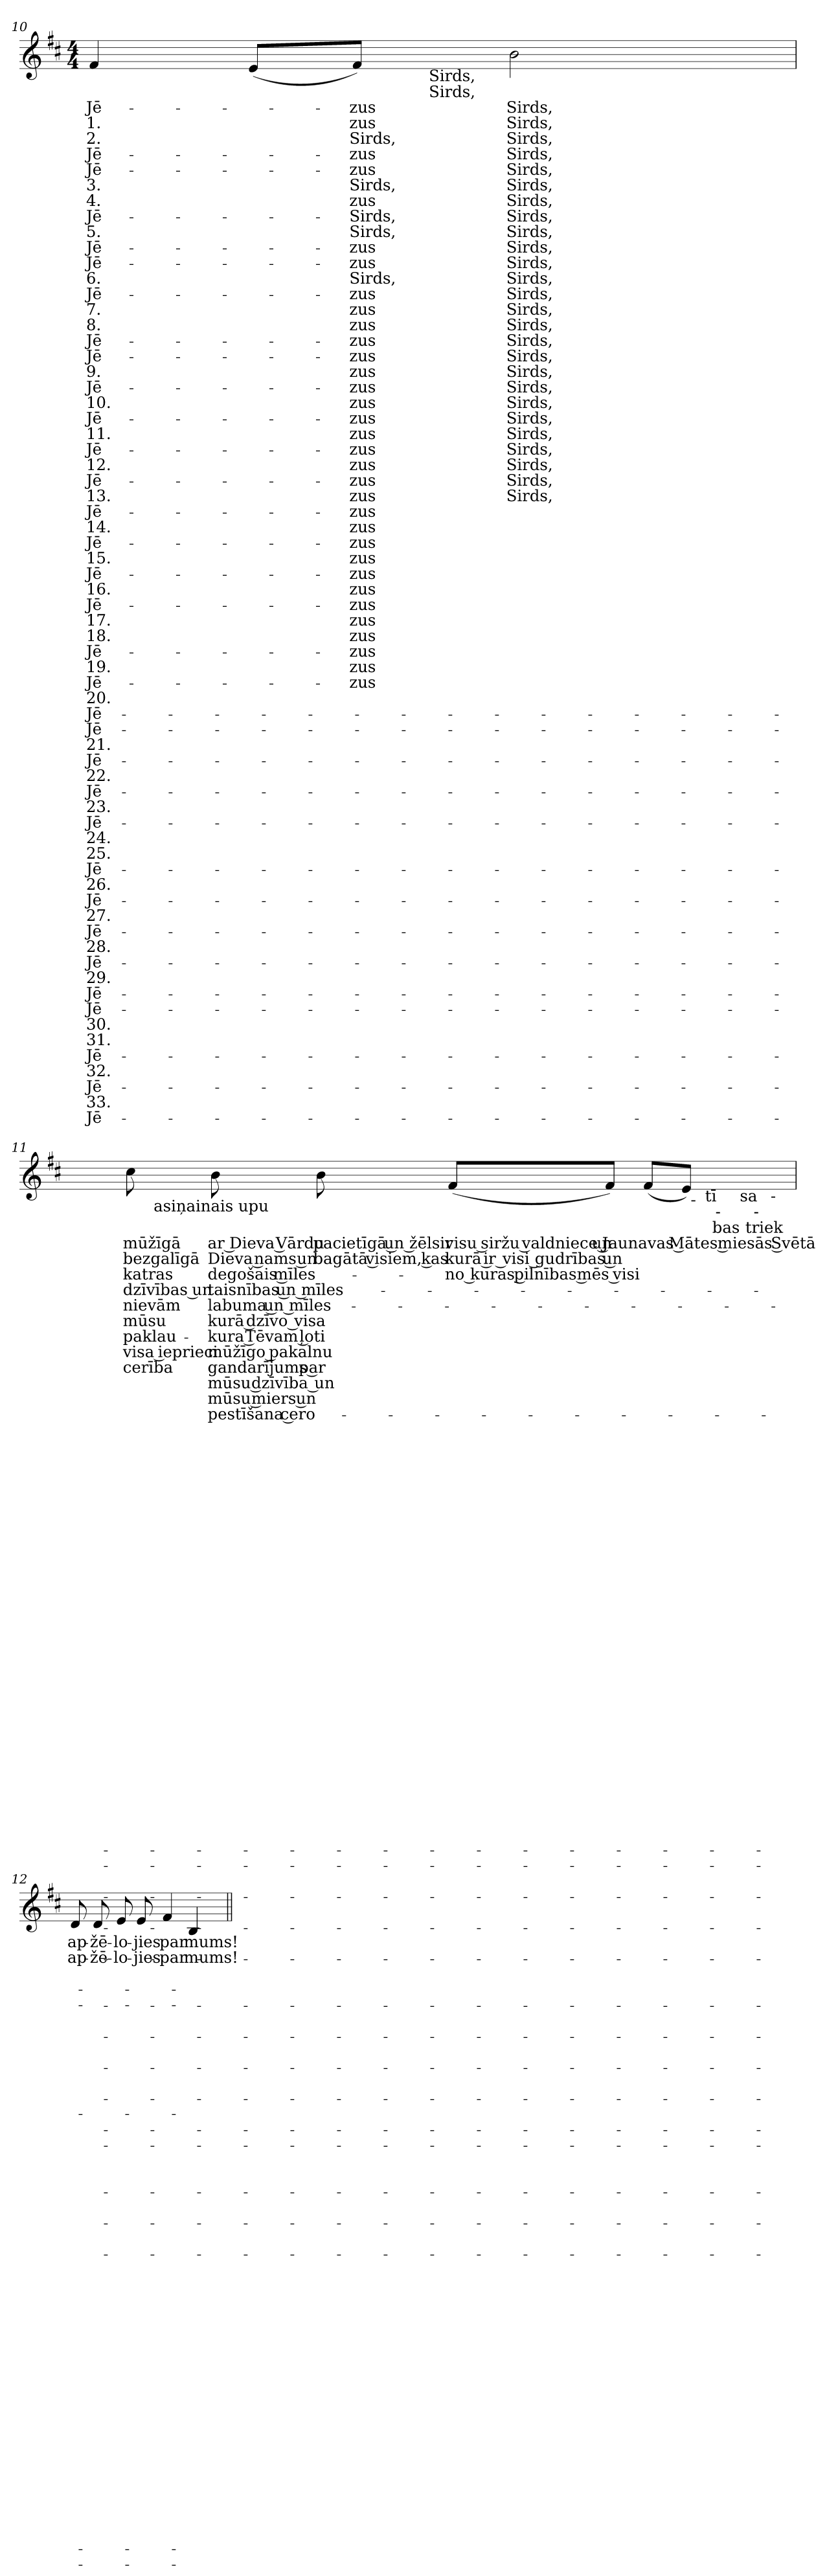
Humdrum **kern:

**kern	**text	**text	**text	**text	**text	**text	**text	**text	**text	**text	**text	**text	**text	**text	**text	**text	**text	**text	**text	**text	**text	**text	**text	**text	**text	**text	**text	**text	**text	**text	**text	**text	**text	**text	**text	**text	**text	**text	**text	**text	**text	**text	**text	**text	**text	**text	**text	**text	**text	**text	**text	**text	**text	**text	**text	**text	**text	**text	**text	**text	**text	**text	**text	**text	**text	**text
*part1	*part1	*part1	*part1	*part1	*part1	*part1	*part1	*part1	*part1	*part1	*part1	*part1	*part1	*part1	*part1	*part1	*part1	*part1	*part1	*part1	*part1	*part1	*part1	*part1	*part1	*part1	*part1	*part1	*part1	*part1	*part1	*part1	*part1	*part1	*part1	*part1	*part1	*part1	*part1	*part1	*part1	*part1	*part1	*part1	*part1	*part1	*part1	*part1	*part1	*part1	*part1	*part1	*part1	*part1	*part1	*part1	*part1	*part1	*part1	*part1	*part1	*part1	*part1	*part1	*part1	*part1
*staff1	*staff1	*staff1	*staff1	*staff1	*staff1	*staff1	*staff1	*staff1	*staff1	*staff1	*staff1	*staff1	*staff1	*staff1	*staff1	*staff1	*staff1	*staff1	*staff1	*staff1	*staff1	*staff1	*staff1	*staff1	*staff1	*staff1	*staff1	*staff1	*staff1	*staff1	*staff1	*staff1	*staff1	*staff1	*staff1	*staff1	*staff1	*staff1	*staff1	*staff1	*staff1	*staff1	*staff1	*staff1	*staff1	*staff1	*staff1	*staff1	*staff1	*staff1	*staff1	*staff1	*staff1	*staff1	*staff1	*staff1	*staff1	*staff1	*staff1	*staff1	*staff1	*staff1	*staff1	*staff1	*staff1	*staff1
!!LO:LB:g=z
*clefG2	*	*	*	*	*	*	*	*	*	*	*	*	*	*	*	*	*	*	*	*	*	*	*	*	*	*	*	*	*	*	*	*	*	*	*	*	*	*	*	*	*	*	*	*	*	*	*	*	*	*	*	*	*	*	*	*	*	*	*	*	*	*	*	*	*	*
*k[f#c#]	*	*	*	*	*	*	*	*	*	*	*	*	*	*	*	*	*	*	*	*	*	*	*	*	*	*	*	*	*	*	*	*	*	*	*	*	*	*	*	*	*	*	*	*	*	*	*	*	*	*	*	*	*	*	*	*	*	*	*	*	*	*	*	*	*	*
*D:	*	*	*	*	*	*	*	*	*	*	*	*	*	*	*	*	*	*	*	*	*	*	*	*	*	*	*	*	*	*	*	*	*	*	*	*	*	*	*	*	*	*	*	*	*	*	*	*	*	*	*	*	*	*	*	*	*	*	*	*	*	*	*	*	*	*
*M4/4	*	*	*	*	*	*	*	*	*	*	*	*	*	*	*	*	*	*	*	*	*	*	*	*	*	*	*	*	*	*	*	*	*	*	*	*	*	*	*	*	*	*	*	*	*	*	*	*	*	*	*	*	*	*	*	*	*	*	*	*	*	*	*	*	*	*
=10	=10	=10	=10	=10	=10	=10	=10	=10	=10	=10	=10	=10	=10	=10	=10	=10	=10	=10	=10	=10	=10	=10	=10	=10	=10	=10	=10	=10	=10	=10	=10	=10	=10	=10	=10	=10	=10	=10	=10	=10	=10	=10	=10	=10	=10	=10	=10	=10	=10	=10	=10	=10	=10	=10	=10	=10	=10	=10	=10	=10	=10	=10	=10	=10	=10	=10
!	!LO:LY:b:color=#000000	!LO:LY:b:color=#000000	!LO:LY:b:color=#000000	!LO:LY:b:color=#000000	!LO:LY:b:color=#000000	!LO:LY:b:color=#000000	!LO:LY:b:color=#000000	!LO:LY:b:color=#000000	!LO:LY:b:color=#000000	!LO:LY:b:color=#000000	!LO:LY:b:color=#000000	!LO:LY:b:color=#000000	!LO:LY:b:color=#000000	!LO:LY:b:color=#000000	!LO:LY:b:color=#000000	!LO:LY:b:color=#000000	!LO:LY:b:color=#000000	!LO:LY:b:color=#000000	!LO:LY:b:color=#000000	!LO:LY:b:color=#000000	!LO:LY:b:color=#000000	!LO:LY:b:color=#000000	!LO:LY:b:color=#000000	!LO:LY:b:color=#000000	!LO:LY:b:color=#000000	!LO:LY:b:color=#000000	!LO:LY:b:color=#000000	!LO:LY:b:color=#000000	!LO:LY:b:color=#000000	!LO:LY:b:color=#000000	!LO:LY:b:color=#000000	!LO:LY:b:color=#000000	!LO:LY:b:color=#000000	!LO:LY:b:color=#000000	!LO:LY:b:color=#000000	!LO:LY:b:color=#000000	!LO:LY:b:color=#000000	!LO:LY:b:color=#000000	!LO:LY:b:color=#000000	!LO:LY:b:color=#000000	!LO:LY:b:color=#000000	!LO:LY:b:color=#000000	!LO:LY:b:color=#000000	!LO:LY:b:color=#000000	!LO:LY:b:color=#000000	!LO:LY:b:color=#000000	!LO:LY:b:color=#000000	!LO:LY:b:color=#000000	!LO:LY:b:color=#000000	!LO:LY:b:color=#000000	!LO:LY:b:color=#000000	!LO:LY:b:color=#000000	!LO:LY:b:color=#000000	!LO:LY:b:color=#000000	!LO:LY:b:color=#000000	!LO:LY:b:color=#000000	!LO:LY:b:color=#000000	!LO:LY:b:color=#000000	!LO:LY:b:color=#000000	!LO:LY:b:color=#000000	!LO:LY:b:color=#000000	!LO:LY:b:color=#000000	!LO:LY:b:color=#000000	!LO:LY:b:color=#000000	!LO:LY:b:color=#000000	!LO:LY:b:color=#000000
*^	*	*	*	*	*	*	*	*	*	*	*	*	*	*	*	*	*	*	*	*	*	*	*	*	*	*	*	*	*	*	*	*	*	*	*	*	*	*	*	*	*	*	*	*	*	*	*	*	*	*	*	*	*	*	*	*	*	*	*	*	*	*	*	*	*	*
4f#i/	4ryy	Jē-	1.	2.	Jē-	Jē-	3.	4.	Jē-	5.	Jē-	-Jē-	6.	-Jē-	7.	8.	-Jē-	-Jē-	9.	-Jē-	10.	-Jē-	11.	-Jē-	12.	-Jē-	13.	-Jē-	14.	-Jē-	15.	-Jē-	16.	-Jē-	17.	18.	-Jē-	19.	-Jē-	20.	Jē-	-Jē-	21.	-Jē-	22.	-Jē-	23.	-Jē-	24.	25.	-Jē-	26.	-Jē-	27.	-Jē-	28.	-Jē-	29.	-Jē-	-Jē-	30.	31.	-Jē-	32.	-Jē-	33.	-Jē-
(8ei/L	8ryy	.	.	.	.	.	.	.	.	.	.	.	.	.	.	.	.	.	.	.	.	.	.	.	.	.	.	.	.	.	.	.	.	.	.	.	.	.	.	.	.	.	.	.	.	.	.	.	.	.	.	.	.	.	.	.	.	.	.	.	.	.	.	.	.	.	.
!	!	!LO:LY:b:color=#000000	!LO:LY:b:color=#000000	!LO:LY:b:color=#000000	!LO:LY:b:color=#000000	!LO:LY:b:color=#000000	!LO:LY:b:color=#000000	!LO:LY:b:color=#000000	!LO:LY:b:color=#000000	!LO:LY:b:color=#000000	!LO:LY:b:color=#000000	!LO:LY:b:color=#000000	!LO:LY:b:color=#000000	!LO:LY:b:color=#000000	!LO:LY:b:color=#000000	!LO:LY:b:color=#000000	!LO:LY:b:color=#000000	!LO:LY:b:color=#000000	!LO:LY:b:color=#000000	!LO:LY:b:color=#000000	!LO:LY:b:color=#000000	!LO:LY:b:color=#000000	!LO:LY:b:color=#000000	!LO:LY:b:color=#000000	!LO:LY:b:color=#000000	!LO:LY:b:color=#000000	!LO:LY:b:color=#000000	!LO:LY:b:color=#000000	!LO:LY:b:color=#000000	!LO:LY:b:color=#000000	!LO:LY:b:color=#000000	!LO:LY:b:color=#000000	!LO:LY:b:color=#000000	!LO:LY:b:color=#000000	!LO:LY:b:color=#000000	!LO:LY:b:color=#000000	!LO:LY:b:color=#000000	!LO:LY:b:color=#000000	!LO:LY:b:color=#000000	!	!	!	!	!	!	!	!	!	!	!	!	!	!	!	!	!	!	!	!	!	!	!	!	!	!	!	!
8f#i/J)	16ryy	-zus	-zus	Sirds,	-zus	-zus	Sirds,	-zus	Sirds,	Sirds,	zus	zus	Sirds,	zus	zus	zus	zus	zus	zus	zus	zus	zus	zus	zus	zus	-zus	zus	zus	zus	zus	zus	zus	zus	zus	zus	zus	zus	zus	zus	.	.	.	.	.	.	.	.	.	.	.	.	.	.	.	.	.	.	.	.	.	.	.	.	.	.	.	.
.	64ryy	.	.	.	.	.	.	.	.	.	.	.	.	.	.	.	.	.	.	.	.	.	.	.	.	.	.	.	.	.	.	.	.	.	.	.	.	.	.	.	.	.	.	.	.	.	.	.	.	.	.	.	.	.	.	.	.	.	.	.	.	.	.	.	.	.	.
!	!LO:TX:b:cj:t=Sirds,	!	!	!	!	!	!	!	!	!	!	!	!	!	!	!	!	!	!	!	!	!	!	!	!	!	!	!	!	!	!	!	!	!	!	!	!	!	!	!	!	!	!	!	!	!	!	!	!	!	!	!	!	!	!	!	!	!	!	!	!	!	!	!	!	!	!
!	!LO:TX:b:cj:t=Sirds,	!	!	!	!	!	!	!	!	!	!	!	!	!	!	!	!	!	!	!	!	!	!	!	!	!	!	!	!	!	!	!	!	!	!	!	!	!	!	!	!	!	!	!	!	!	!	!	!	!	!	!	!	!	!	!	!	!	!	!	!	!	!	!	!	!	!
.	2ryy	.	.	.	.	.	.	.	.	.	.	.	.	.	.	.	.	.	.	.	.	.	.	.	.	.	.	.	.	.	.	.	.	.	.	.	.	.	.	.	.	.	.	.	.	.	.	.	.	.	.	.	.	.	.	.	.	.	.	.	.	.	.	.	.	.	.
!	!	!LO:LY:b:color=#000000	!LO:LY:b:color=#000000	!LO:LY:b:color=#000000	!LO:LY:b:color=#000000	!LO:LY:b:color=#000000	!LO:LY:b:color=#000000	!LO:LY:b:color=#000000	!LO:LY:b:color=#000000	!LO:LY:b:color=#000000	!LO:LY:b:color=#000000	!LO:LY:b:color=#000000	!LO:LY:b:color=#000000	!LO:LY:b:color=#000000	!LO:LY:b:color=#000000	!LO:LY:b:color=#000000	!LO:LY:b:color=#000000	!LO:LY:b:color=#000000	!LO:LY:b:color=#000000	!LO:LY:b:color=#000000	!LO:LY:b:color=#000000	!LO:LY:b:color=#000000	!LO:LY:b:color=#000000	!LO:LY:b:color=#000000	!LO:LY:b:color=#000000	!LO:LY:b:color=#000000	!LO:LY:b:color=#000000	!	!	!	!	!	!	!	!	!	!	!	!	!	!	!	!	!	!	!	!	!	!	!	!	!	!	!	!	!	!	!	!	!	!	!	!	!	!	!	!
2bi\	.	Sirds,	Sirds,	Sirds,	Sirds,	Sirds,	Sirds,	Sirds,	Sirds,	Sirds,	Sirds,	Sirds,	Sirds,	Sirds,	Sirds,	Sirds,	Sirds,	Sirds,	Sirds,	Sirds,	Sirds,	Sirds,	Sirds,	Sirds,	Sirds,	Sirds,	Sirds,	.	.	.	.	.	.	.	.	.	.	.	.	.	.	.	.	.	.	.	.	.	.	.	.	.	.	.	.	.	.	.	.	.	.	.	.	.	.	.	.
.	32.ryy	.	.	.	.	.	.	.	.	.	.	.	.	.	.	.	.	.	.	.	.	.	.	.	.	.	.	.	.	.	.	.	.	.	.	.	.	.	.	.	.	.	.	.	.	.	.	.	.	.	.	.	.	.	.	.	.	.	.	.	.	.	.	.	.	.	.
*v	*v	*	*	*	*	*	*	*	*	*	*	*	*	*	*	*	*	*	*	*	*	*	*	*	*	*	*	*	*	*	*	*	*	*	*	*	*	*	*	*	*	*	*	*	*	*	*	*	*	*	*	*	*	*	*	*	*	*	*	*	*	*	*	*	*	*	*
=11	=11	=11	=11	=11	=11	=11	=11	=11	=11	=11	=11	=11	=11	=11	=11	=11	=11	=11	=11	=11	=11	=11	=11	=11	=11	=11	=11	=11	=11	=11	=11	=11	=11	=11	=11	=11	=11	=11	=11	=11	=11	=11	=11	=11	=11	=11	=11	=11	=11	=11	=11	=11	=11	=11	=11	=11	=11	=11	=11	=11	=11	=11	=11	=11	=11	=11
*^	*	*	*	*	*	*	*	*	*	*	*	*	*	*	*	*	*	*	*	*	*	*	*	*	*	*	*	*	*	*	*	*	*	*	*	*	*	*	*	*	*	*	*	*	*	*	*	*	*	*	*	*	*	*	*	*	*	*	*	*	*	*	*	*	*	*
!	!	!LO:LY:b:color=#000000	!LO:LY:b:color=#000000	!LO:LY:b:color=#000000	!LO:LY:b:color=#000000	!LO:LY:b:color=#000000	!	!	!	!	!	!	!	!	!	!	!	!	!	!	!	!	!	!	!	!	!	!	!	!	!	!	!	!	!	!	!	!	!	!	!	!	!	!	!	!	!	!	!	!	!	!	!	!	!	!	!	!	!	!	!	!	!	!	!	!	!
*^	*	*	*	*	*	*	*	*	*	*	*	*	*	*	*	*	*	*	*	*	*	*	*	*	*	*	*	*	*	*	*	*	*	*	*	*	*	*	*	*	*	*	*	*	*	*	*	*	*	*	*	*	*	*	*	*	*	*	*	*	*	*	*	*	*	*	*
*	*	*^	*	*	*	*	*	*	*	*	*	*	*	*	*	*	*	*	*	*	*	*	*	*	*	*	*	*	*	*	*	*	*	*	*	*	*	*	*	*	*	*	*	*	*	*	*	*	*	*	*	*	*	*	*	*	*	*	*	*	*	*	*	*	*	*	*	*
*	*	*	*^	*	*	*	*	*	*	*	*	*	*	*	*	*	*	*	*	*	*	*	*	*	*	*	*	*	*	*	*	*	*	*	*	*	*	*	*	*	*	*	*	*	*	*	*	*	*	*	*	*	*	*	*	*	*	*	*	*	*	*	*	*	*	*	*	*	*
*	*	*	*	*^	*	*	*	*	*	*	*	*	*	*	*	*	*	*	*	*	*	*	*	*	*	*	*	*	*	*	*	*	*	*	*	*	*	*	*	*	*	*	*	*	*	*	*	*	*	*	*	*	*	*	*	*	*	*	*	*	*	*	*	*	*	*	*	*	*	*
*	*	*	*	*	*^	*	*	*	*	*	*	*	*	*	*	*	*	*	*	*	*	*	*	*	*	*	*	*	*	*	*	*	*	*	*	*	*	*	*	*	*	*	*	*	*	*	*	*	*	*	*	*	*	*	*	*	*	*	*	*	*	*	*	*	*	*	*	*	*	*	*
*	*	*	*	*	*	*^	*	*	*	*	*	*	*	*	*	*	*	*	*	*	*	*	*	*	*	*	*	*	*	*	*	*	*	*	*	*	*	*	*	*	*	*	*	*	*	*	*	*	*	*	*	*	*	*	*	*	*	*	*	*	*	*	*	*	*	*	*	*	*	*	*	*
*	*	*	*	*	*	*	*^	*	*	*	*	*	*	*	*	*	*	*	*	*	*	*	*	*	*	*	*	*	*	*	*	*	*	*	*	*	*	*	*	*	*	*	*	*	*	*	*	*	*	*	*	*	*	*	*	*	*	*	*	*	*	*	*	*	*	*	*	*	*	*	*	*	*
1aiyy	1ryy	1ryy	1ryy	1ryy	1ryy	1ryy	1ryy	1ryy	svētā	Vis-	-visu	ar	visu	.	.	.	.	.	.	.	.	.	.	.	.	.	.	.	.	.	.	.	.	.	.	.	.	.	.	.	.	.	.	.	.	.	.	.	.	.	.	.	.	.	.	.	.	.	.	.	.	.	.	.	.	.	.	.	.	.	.	.	.	.
!	!	!	!	!	!	!	!	!	!LO:LY:b:color=#000000	!LO:LY:b:color=#000000	!LO:LY:b:color=#000000	!LO:LY:b:color=#000000	!LO:LY:b:color=#000000	!LO:LY:b:color=#000000	!LO:LY:b:color=#000000	!LO:LY:b:color=#000000	!LO:LY:b:color=#000000	!	!	!	!	!	!	!	!	!	!	!	!	!	!	!	!	!	!	!	!	!	!	!	!	!	!	!	!	!	!	!	!	!	!	!	!	!	!	!	!	!	!	!	!	!	!	!	!	!	!	!	!	!	!	!	!	!
8cc#i\	2ryy	2ryy	2ryy	2ryy	2ryy	2ryy	2ryy	2ryy	mūžīgā	bezgalīgā	katras	dzīvības un	-nievām	mūsu	paklau-	visa ieprieci-	cerība	.	.	.	.	.	.	.	.	.	.	.	.	.	.	.	.	.	.	.	.	.	.	.	.	.	.	.	.	.	.	.	.	.	.	.	.	.	.	.	.	.	.	.	.	.	.	.	.	.	.	.	.	.	.	.	.	.
!LO:TX:b:cj:t=asiņainais upu	!	!	!	!	!	!	!	!	!	!	!	!	!	!	!	!	!	!	!	!	!	!	!	!	!	!	!	!	!	!	!	!	!	!	!	!	!	!	!	!	!	!	!	!	!	!	!	!	!	!	!	!	!	!	!	!	!	!	!	!	!	!	!	!	!	!	!	!	!	!	!	!	!	!
!	!	!	!	!	!	!	!	!	!LO:LY:b:color=#000000	!LO:LY:b:color=#000000	!LO:LY:b:color=#000000	!LO:LY:b:color=#000000	!LO:LY:b:color=#000000	!LO:LY:b:color=#000000	!LO:LY:b:color=#000000	!LO:LY:b:color=#000000	!LO:LY:b:color=#000000	!LO:LY:b:color=#000000	!LO:LY:b:color=#000000	!LO:LY:b:color=#000000	!	!	!	!	!	!	!	!	!	!	!	!	!	!	!	!	!	!	!	!	!	!	!	!	!	!	!	!	!	!	!	!	!	!	!	!	!	!	!	!	!	!	!	!	!	!	!	!	!	!	!	!	!	!
8bi\	.	.	.	.	.	.	.	.	ar Dieva Vārdu	-Dieva nams un	-degošais mīles-	taisnības un mīles-	labuma un mīles-	kurā dzīvo visa	kura Tēvam ļoti	mūžīgo pakalnu	gandarījums par	-mūsu dzīvība un	mūsu miers un	-pestīšana cero-	.	.	.	.	.	.	.	.	.	.	.	.	.	.	.	.	.	.	.	.	.	.	.	.	.	.	.	.	.	.	.	.	.	.	.	.	.	.	.	.	.	.	.	.	.	.	.	.	.	.	.	.	.	.
!	!	!	!	!	!	!	!	!	!LO:LY:b:color=#000000	!LO:LY:b:color=#000000	!	!	!	!	!	!	!	!	!	!	!	!	!	!	!	!	!	!	!	!	!	!	!	!	!	!	!	!	!	!	!	!	!	!	!	!	!	!	!	!	!	!	!	!	!	!	!	!	!	!	!	!	!	!	!	!	!	!	!	!	!	!	!	!
8bi\	.	.	.	.	.	.	.	.	-pacietīgā un žēlsir-	-bagātā visiem, kas	.	.	.	.	.	.	.	.	.	.	.	.	.	.	.	.	.	.	.	.	.	.	.	.	.	.	.	.	.	.	.	.	.	.	.	.	.	.	.	.	.	.	.	.	.	.	.	.	.	.	.	.	.	.	.	.	.	.	.	.	.	.	.	.
!	!	!	!	!	!	!	!	!	!LO:LY:b:color=#000000	!LO:LY:b:color=#000000	!LO:LY:b:color=#000000	!	!	!	!	!	!	!	!	!	!	!	!	!	!	!	!	!	!	!	!	!	!	!	!	!	!	!	!	!	!	!	!	!	!	!	!	!	!	!	!	!	!	!	!	!	!	!	!	!	!	!	!	!	!	!	!	!	!	!	!	!	!	!
(8f#i/L	.	.	.	.	.	.	.	.	visu siržu valdniece un	kurā ir visi gudrības un	no kuras pilnības mēs visi	.	.	.	.	.	.	.	.	.	.	.	.	.	.	.	.	.	.	.	.	.	.	.	.	.	.	.	.	.	.	.	.	.	.	.	.	.	.	.	.	.	.	.	.	.	.	.	.	.	.	.	.	.	.	.	.	.	.	.	.	.	.	.
!	!	!	!	!	!	!	!	!	!LO:LY:b:color=#000000	!	!	!	!	!	!	!	!	!	!	!	!	!	!	!	!	!	!	!	!	!	!	!	!	!	!	!	!	!	!	!	!	!	!	!	!	!	!	!	!	!	!	!	!	!	!	!	!	!	!	!	!	!	!	!	!	!	!	!	!	!	!	!	!	!
8f#i/J)	4ryy	4ryy	4ryy	4ryy	4ryy	4ryy	4ryy	4ryy	Jaunavas Mātes miesās Svētā	.	.	.	.	.	.	.	.	.	.	.	.	.	.	.	.	.	.	.	.	.	.	.	.	.	.	.	.	.	.	.	.	.	.	.	.	.	.	.	.	.	.	.	.	.	.	.	.	.	.	.	.	.	.	.	.	.	.	.	.	.	.	.	.	.
(8f#i/L	.	.	.	.	.	.	.	.	.	.	.	.	.	.	.	.	.	.	.	.	.	.	.	.	.	.	.	.	.	.	.	.	.	.	.	.	.	.	.	.	.	.	.	.	.	.	.	.	.	.	.	.	.	.	.	.	.	.	.	.	.	.	.	.	.	.	.	.	.	.	.	.	.	.
8ei/J)	64ryy	32ryy	32ryy	32ryy	16ryy	16ryy	16ryy	16ryy	.	.	.	.	.	.	.	.	.	.	.	.	.	.	.	.	.	.	.	.	.	.	.	.	.	.	.	.	.	.	.	.	.	.	.	.	.	.	.	.	.	.	.	.	.	.	.	.	.	.	.	.	.	.	.	.	.	.	.	.	.	.	.	.	.	.
!	!LO:TX:b:cj:t=-	!	!	!	!	!	!	!	!	!	!	!	!	!	!	!	!	!	!	!	!	!	!	!	!	!	!	!	!	!	!	!	!	!	!	!	!	!	!	!	!	!	!	!	!	!	!	!	!	!	!	!	!	!	!	!	!	!	!	!	!	!	!	!	!	!	!	!	!	!	!	!	!	!
.	16..ryy	.	.	.	.	.	.	.	.	.	.	.	.	.	.	.	.	.	.	.	.	.	.	.	.	.	.	.	.	.	.	.	.	.	.	.	.	.	.	.	.	.	.	.	.	.	.	.	.	.	.	.	.	.	.	.	.	.	.	.	.	.	.	.	.	.	.	.	.	.	.	.	.	.
.	.	256..ryy	128...ryy	64ryy	.	.	.	.	.	.	.	.	.	.	.	.	.	.	.	.	.	.	.	.	.	.	.	.	.	.	.	.	.	.	.	.	.	.	.	.	.	.	.	.	.	.	.	.	.	.	.	.	.	.	.	.	.	.	.	.	.	.	.	.	.	.	.	.	.	.	.	.	.	.
!	!	!LO:TX:b:cj:t=tī	!	!	!	!	!	!	!	!	!	!	!	!	!	!	!	!	!	!	!	!	!	!	!	!	!	!	!	!	!	!	!	!	!	!	!	!	!	!	!	!	!	!	!	!	!	!	!	!	!	!	!	!	!	!	!	!	!	!	!	!	!	!	!	!	!	!	!	!	!	!	!	!
.	.	16ryy	.	.	.	.	.	.	.	.	.	.	.	.	.	.	.	.	.	.	.	.	.	.	.	.	.	.	.	.	.	.	.	.	.	.	.	.	.	.	.	.	.	.	.	.	.	.	.	.	.	.	.	.	.	.	.	.	.	.	.	.	.	.	.	.	.	.	.	.	.	.	.	.
!	!	!	!LO:TX:b:cj:t=-	!	!	!	!	!	!	!	!	!	!	!	!	!	!	!	!	!	!	!	!	!	!	!	!	!	!	!	!	!	!	!	!	!	!	!	!	!	!	!	!	!	!	!	!	!	!	!	!	!	!	!	!	!	!	!	!	!	!	!	!	!	!	!	!	!	!	!	!	!	!	!
.	.	.	16ryy	.	.	.	.	.	.	.	.	.	.	.	.	.	.	.	.	.	.	.	.	.	.	.	.	.	.	.	.	.	.	.	.	.	.	.	.	.	.	.	.	.	.	.	.	.	.	.	.	.	.	.	.	.	.	.	.	.	.	.	.	.	.	.	.	.	.	.	.	.	.	.
.	.	.	.	256..ryy	.	.	.	.	.	.	.	.	.	.	.	.	.	.	.	.	.	.	.	.	.	.	.	.	.	.	.	.	.	.	.	.	.	.	.	.	.	.	.	.	.	.	.	.	.	.	.	.	.	.	.	.	.	.	.	.	.	.	.	.	.	.	.	.	.	.	.	.	.	.
!	!	!	!	!LO:TX:b:cj:t=bas	!	!	!	!	!	!	!	!	!	!	!	!	!	!	!	!	!	!	!	!	!	!	!	!	!	!	!	!	!	!	!	!	!	!	!	!	!	!	!	!	!	!	!	!	!	!	!	!	!	!	!	!	!	!	!	!	!	!	!	!	!	!	!	!	!	!	!	!	!	!
.	.	.	.	16ryy	.	.	.	.	.	.	.	.	.	.	.	.	.	.	.	.	.	.	.	.	.	.	.	.	.	.	.	.	.	.	.	.	.	.	.	.	.	.	.	.	.	.	.	.	.	.	.	.	.	.	.	.	.	.	.	.	.	.	.	.	.	.	.	.	.	.	.	.	.	.
.	.	.	.	.	64ryy	64..ryy	32ryy	32ryy	.	.	.	.	.	.	.	.	.	.	.	.	.	.	.	.	.	.	.	.	.	.	.	.	.	.	.	.	.	.	.	.	.	.	.	.	.	.	.	.	.	.	.	.	.	.	.	.	.	.	.	.	.	.	.	.	.	.	.	.	.	.	.	.	.	.
.	.	.	.	.	512.ryy	.	.	.	.	.	.	.	.	.	.	.	.	.	.	.	.	.	.	.	.	.	.	.	.	.	.	.	.	.	.	.	.	.	.	.	.	.	.	.	.	.	.	.	.	.	.	.	.	.	.	.	.	.	.	.	.	.	.	.	.	.	.	.	.	.	.	.	.	.
!	!	!	!	!	!LO:TX:b:cj:t=sa	!	!	!	!	!	!	!	!	!	!	!	!	!	!	!	!	!	!	!	!	!	!	!	!	!	!	!	!	!	!	!	!	!	!	!	!	!	!	!	!	!	!	!	!	!	!	!	!	!	!	!	!	!	!	!	!	!	!	!	!	!	!	!	!	!	!	!	!	!
.	.	.	.	.	32ryy	.	.	.	.	.	.	.	.	.	.	.	.	.	.	.	.	.	.	.	.	.	.	.	.	.	.	.	.	.	.	.	.	.	.	.	.	.	.	.	.	.	.	.	.	.	.	.	.	.	.	.	.	.	.	.	.	.	.	.	.	.	.	.	.	.	.	.	.	.
!	!	!	!	!	!	!LO:TX:b:cj:t=-	!	!	!	!	!	!	!	!	!	!	!	!	!	!	!	!	!	!	!	!	!	!	!	!	!	!	!	!	!	!	!	!	!	!	!	!	!	!	!	!	!	!	!	!	!	!	!	!	!	!	!	!	!	!	!	!	!	!	!	!	!	!	!	!	!	!	!	!
.	.	.	.	.	.	32ryy	.	.	.	.	.	.	.	.	.	.	.	.	.	.	.	.	.	.	.	.	.	.	.	.	.	.	.	.	.	.	.	.	.	.	.	.	.	.	.	.	.	.	.	.	.	.	.	.	.	.	.	.	.	.	.	.	.	.	.	.	.	.	.	.	.	.	.	.
.	.	.	.	.	.	.	256ryy	128.ryy	.	.	.	.	.	.	.	.	.	.	.	.	.	.	.	.	.	.	.	.	.	.	.	.	.	.	.	.	.	.	.	.	.	.	.	.	.	.	.	.	.	.	.	.	.	.	.	.	.	.	.	.	.	.	.	.	.	.	.	.	.	.	.	.	.	.
!	!	!	!	!	!	!	!LO:TX:b:cj:t=triek	!	!	!	!	!	!	!	!	!	!	!	!	!	!	!	!	!	!	!	!	!	!	!	!	!	!	!	!	!	!	!	!	!	!	!	!	!	!	!	!	!	!	!	!	!	!	!	!	!	!	!	!	!	!	!	!	!	!	!	!	!	!	!	!	!	!	!
.	.	.	.	.	.	.	64..ryy	.	.	.	.	.	.	.	.	.	.	.	.	.	.	.	.	.	.	.	.	.	.	.	.	.	.	.	.	.	.	.	.	.	.	.	.	.	.	.	.	.	.	.	.	.	.	.	.	.	.	.	.	.	.	.	.	.	.	.	.	.	.	.	.	.	.	.
.	.	64ryy	.	.	.	.	.	.	.	.	.	.	.	.	.	.	.	.	.	.	.	.	.	.	.	.	.	.	.	.	.	.	.	.	.	.	.	.	.	.	.	.	.	.	.	.	.	.	.	.	.	.	.	.	.	.	.	.	.	.	.	.	.	.	.	.	.	.	.	.	.	.	.	.
!	!	!	!	!	!	!	!	!LO:TX:b:cj:t=-	!	!	!	!	!	!	!	!	!	!	!	!	!	!	!	!	!	!	!	!	!	!	!	!	!	!	!	!	!	!	!	!	!	!	!	!	!	!	!	!	!	!	!	!	!	!	!	!	!	!	!	!	!	!	!	!	!	!	!	!	!	!	!	!	!	!
.	.	.	.	.	.	.	.	64ryy	.	.	.	.	.	.	.	.	.	.	.	.	.	.	.	.	.	.	.	.	.	.	.	.	.	.	.	.	.	.	.	.	.	.	.	.	.	.	.	.	.	.	.	.	.	.	.	.	.	.	.	.	.	.	.	.	.	.	.	.	.	.	.	.	.	.
.	.	.	64ryy	.	.	.	.	.	.	.	.	.	.	.	.	.	.	.	.	.	.	.	.	.	.	.	.	.	.	.	.	.	.	.	.	.	.	.	.	.	.	.	.	.	.	.	.	.	.	.	.	.	.	.	.	.	.	.	.	.	.	.	.	.	.	.	.	.	.	.	.	.	.	.
.	.	.	.	.	128ryy	.	.	.	.	.	.	.	.	.	.	.	.	.	.	.	.	.	.	.	.	.	.	.	.	.	.	.	.	.	.	.	.	.	.	.	.	.	.	.	.	.	.	.	.	.	.	.	.	.	.	.	.	.	.	.	.	.	.	.	.	.	.	.	.	.	.	.	.	.
.	.	128ryy	.	128ryy	.	.	.	.	.	.	.	.	.	.	.	.	.	.	.	.	.	.	.	.	.	.	.	.	.	.	.	.	.	.	.	.	.	.	.	.	.	.	.	.	.	.	.	.	.	.	.	.	.	.	.	.	.	.	.	.	.	.	.	.	.	.	.	.	.	.	.	.	.	.
.	.	.	.	.	256ryy	.	.	.	.	.	.	.	.	.	.	.	.	.	.	.	.	.	.	.	.	.	.	.	.	.	.	.	.	.	.	.	.	.	.	.	.	.	.	.	.	.	.	.	.	.	.	.	.	.	.	.	.	.	.	.	.	.	.	.	.	.	.	.	.	.	.	.	.	.
.	.	.	.	.	.	256ryy	.	256ryy	.	.	.	.	.	.	.	.	.	.	.	.	.	.	.	.	.	.	.	.	.	.	.	.	.	.	.	.	.	.	.	.	.	.	.	.	.	.	.	.	.	.	.	.	.	.	.	.	.	.	.	.	.	.	.	.	.	.	.	.	.	.	.	.	.	.
.	.	1024ryy	1024ryy	1024ryy	1024ryy	.	.	.	.	.	.	.	.	.	.	.	.	.	.	.	.	.	.	.	.	.	.	.	.	.	.	.	.	.	.	.	.	.	.	.	.	.	.	.	.	.	.	.	.	.	.	.	.	.	.	.	.	.	.	.	.	.	.	.	.	.	.	.	.	.	.	.	.	.
*v	*v	*v	*v	*v	*v	*v	*v	*v	*	*	*	*	*	*	*	*	*	*	*	*	*	*	*	*	*	*	*	*	*	*	*	*	*	*	*	*	*	*	*	*	*	*	*	*	*	*	*	*	*	*	*	*	*	*	*	*	*	*	*	*	*	*	*	*	*	*	*	*	*	*	*	*	*	*
=12	=12	=12	=12	=12	=12	=12	=12	=12	=12	=12	=12	=12	=12	=12	=12	=12	=12	=12	=12	=12	=12	=12	=12	=12	=12	=12	=12	=12	=12	=12	=12	=12	=12	=12	=12	=12	=12	=12	=12	=12	=12	=12	=12	=12	=12	=12	=12	=12	=12	=12	=12	=12	=12	=12	=12	=12	=12	=12	=12	=12	=12	=12	=12	=12	=12	=12
*^	*	*	*	*	*	*	*	*	*	*	*	*	*	*	*	*	*	*	*	*	*	*	*	*	*	*	*	*	*	*	*	*	*	*	*	*	*	*	*	*	*	*	*	*	*	*	*	*	*	*	*	*	*	*	*	*	*	*	*	*	*	*	*	*	*	*
*	*^	*	*	*	*	*	*	*	*	*	*	*	*	*	*	*	*	*	*	*	*	*	*	*	*	*	*	*	*	*	*	*	*	*	*	*	*	*	*	*	*	*	*	*	*	*	*	*	*	*	*	*	*	*	*	*	*	*	*	*	*	*	*	*	*	*	*
*	*	*^	*	*	*	*	*	*	*	*	*	*	*	*	*	*	*	*	*	*	*	*	*	*	*	*	*	*	*	*	*	*	*	*	*	*	*	*	*	*	*	*	*	*	*	*	*	*	*	*	*	*	*	*	*	*	*	*	*	*	*	*	*	*	*	*	*	*
*	*	*	*^	*	*	*	*	*	*	*	*	*	*	*	*	*	*	*	*	*	*	*	*	*	*	*	*	*	*	*	*	*	*	*	*	*	*	*	*	*	*	*	*	*	*	*	*	*	*	*	*	*	*	*	*	*	*	*	*	*	*	*	*	*	*	*	*	*	*
*	*	*	*	*^	*	*	*	*	*	*	*	*	*	*	*	*	*	*	*	*	*	*	*	*	*	*	*	*	*	*	*	*	*	*	*	*	*	*	*	*	*	*	*	*	*	*	*	*	*	*	*	*	*	*	*	*	*	*	*	*	*	*	*	*	*	*	*	*	*	*
*	*	*	*	*	*^	*	*	*	*	*	*	*	*	*	*	*	*	*	*	*	*	*	*	*	*	*	*	*	*	*	*	*	*	*	*	*	*	*	*	*	*	*	*	*	*	*	*	*	*	*	*	*	*	*	*	*	*	*	*	*	*	*	*	*	*	*	*	*	*	*	*
*	*	*	*	*	*	*^	*	*	*	*	*	*	*	*	*	*	*	*	*	*	*	*	*	*	*	*	*	*	*	*	*	*	*	*	*	*	*	*	*	*	*	*	*	*	*	*	*	*	*	*	*	*	*	*	*	*	*	*	*	*	*	*	*	*	*	*	*	*	*	*	*	*
*	*	*	*	*	*	*	*^	*	*	*	*	*	*	*	*	*	*	*	*	*	*	*	*	*	*	*	*	*	*	*	*	*	*	*	*	*	*	*	*	*	*	*	*	*	*	*	*	*	*	*	*	*	*	*	*	*	*	*	*	*	*	*	*	*	*	*	*	*	*	*	*	*	*
!	!	!	!	!	!	!	!	!	!LO:LY:b:color=#000000	!LO:LY:b:color=#000000	!	!	!	!	!	!	!	!	!	!	!	!	!	!	!	!	!	!	!	!	!	!	!	!	!	!	!	!	!	!	!	!	!	!	!	!	!	!	!	!	!	!	!	!	!	!	!	!	!	!	!	!	!	!	!	!	!	!	!	!	!	!	!	!
*v	*v	*v	*v	*v	*v	*v	*v	*v	*	*	*	*	*	*	*	*	*	*	*	*	*	*	*	*	*	*	*	*	*	*	*	*	*	*	*	*	*	*	*	*	*	*	*	*	*	*	*	*	*	*	*	*	*	*	*	*	*	*	*	*	*	*	*	*	*	*	*	*	*	*	*	*	*	*
8di/	ap-	ap-	.	.	.	.	.	.	.	.	.	.	.	.	.	.	.	.	.	.	.	.	.	.	.	.	.	.	.	.	.	.	.	.	.	.	.	.	.	.	.	.	.	.	.	.	.	.	.	.	.	.	.	.	.	.	.	.	.	.	.	.	.	.	.	.
!	!LO:LY:b:color=#000000	!LO:LY:b:color=#000000	!	!	!	!	!	!	!	!	!	!	!	!	!	!	!	!	!	!	!	!	!	!	!	!	!	!	!	!	!	!	!	!	!	!	!	!	!	!	!	!	!	!	!	!	!	!	!	!	!	!	!	!	!	!	!	!	!	!	!	!	!	!	!	!
8di/	-žē-	-žē-	.	.	.	.	.	.	.	.	.	.	.	.	.	.	.	.	.	.	.	.	.	.	.	.	.	.	.	.	.	.	.	.	.	.	.	.	.	.	.	.	.	.	.	.	.	.	.	.	.	.	.	.	.	.	.	.	.	.	.	.	.	.	.	.
!	!LO:LY:b:color=#000000	!LO:LY:b:color=#000000	!	!	!	!	!	!	!	!	!	!	!	!	!	!	!	!	!	!	!	!	!	!	!	!	!	!	!	!	!	!	!	!	!	!	!	!	!	!	!	!	!	!	!	!	!	!	!	!	!	!	!	!	!	!	!	!	!	!	!	!	!	!	!	!
8ei/	-lo-	-lo-	.	.	.	.	.	.	.	.	.	.	.	.	.	.	.	.	.	.	.	.	.	.	.	.	.	.	.	.	.	.	.	.	.	.	.	.	.	.	.	.	.	.	.	.	.	.	.	.	.	.	.	.	.	.	.	.	.	.	.	.	.	.	.	.
!	!LO:LY:b:color=#000000	!LO:LY:b:color=#000000	!	!	!	!	!	!	!	!	!	!	!	!	!	!	!	!	!	!	!	!	!	!	!	!	!	!	!	!	!	!	!	!	!	!	!	!	!	!	!	!	!	!	!	!	!	!	!	!	!	!	!	!	!	!	!	!	!	!	!	!	!	!	!	!
8ei/	-jies	-jies	.	.	.	.	.	.	.	.	.	.	.	.	.	.	.	.	.	.	.	.	.	.	.	.	.	.	.	.	.	.	.	.	.	.	.	.	.	.	.	.	.	.	.	.	.	.	.	.	.	.	.	.	.	.	.	.	.	.	.	.	.	.	.	.
!	!LO:LY:b:color=#000000	!LO:LY:b:color=#000000	!	!	!	!	!	!	!	!	!	!	!	!	!	!	!	!	!	!	!	!	!	!	!	!	!	!	!	!	!	!	!	!	!	!	!	!	!	!	!	!	!	!	!	!	!	!	!	!	!	!	!	!	!	!	!	!	!	!	!	!	!	!	!	!
4f#i/	par	par	.	.	.	.	.	.	.	.	.	.	.	.	.	.	.	.	.	.	.	.	.	.	.	.	.	.	.	.	.	.	.	.	.	.	.	.	.	.	.	.	.	.	.	.	.	.	.	.	.	.	.	.	.	.	.	.	.	.	.	.	.	.	.	.
!	!LO:LY:b:color=#000000	!LO:LY:b:color=#000000	!	!	!	!	!	!	!	!	!	!	!	!	!	!	!	!	!	!	!	!	!	!	!	!	!	!	!	!	!	!	!	!	!	!	!	!	!	!	!	!	!	!	!	!	!	!	!	!	!	!	!	!	!	!	!	!	!	!	!	!	!	!	!	!
4Bi/	mums!	mums!	.	.	.	.	.	.	.	.	.	.	.	.	.	.	.	.	.	.	.	.	.	.	.	.	.	.	.	.	.	.	.	.	.	.	.	.	.	.	.	.	.	.	.	.	.	.	.	.	.	.	.	.	.	.	.	.	.	.	.	.	.	.	.	.
=||	=||	=||	=||	=||	=||	=||	=||	=||	=||	=||	=||	=||	=||	=||	=||	=||	=||	=||	=||	=||	=||	=||	=||	=||	=||	=||	=||	=||	=||	=||	=||	=||	=||	=||	=||	=||	=||	=||	=||	=||	=||	=||	=||	=||	=||	=||	=||	=||	=||	=||	=||	=||	=||	=||	=||	=||	=||	=||	=||	=||	=||	=||	=||	=||	=||	=||
*-	*-	*-	*-	*-	*-	*-	*-	*-	*-	*-	*-	*-	*-	*-	*-	*-	*-	*-	*-	*-	*-	*-	*-	*-	*-	*-	*-	*-	*-	*-	*-	*-	*-	*-	*-	*-	*-	*-	*-	*-	*-	*-	*-	*-	*-	*-	*-	*-	*-	*-	*-	*-	*-	*-	*-	*-	*-	*-	*-	*-	*-	*-	*-	*-	*-	*-
